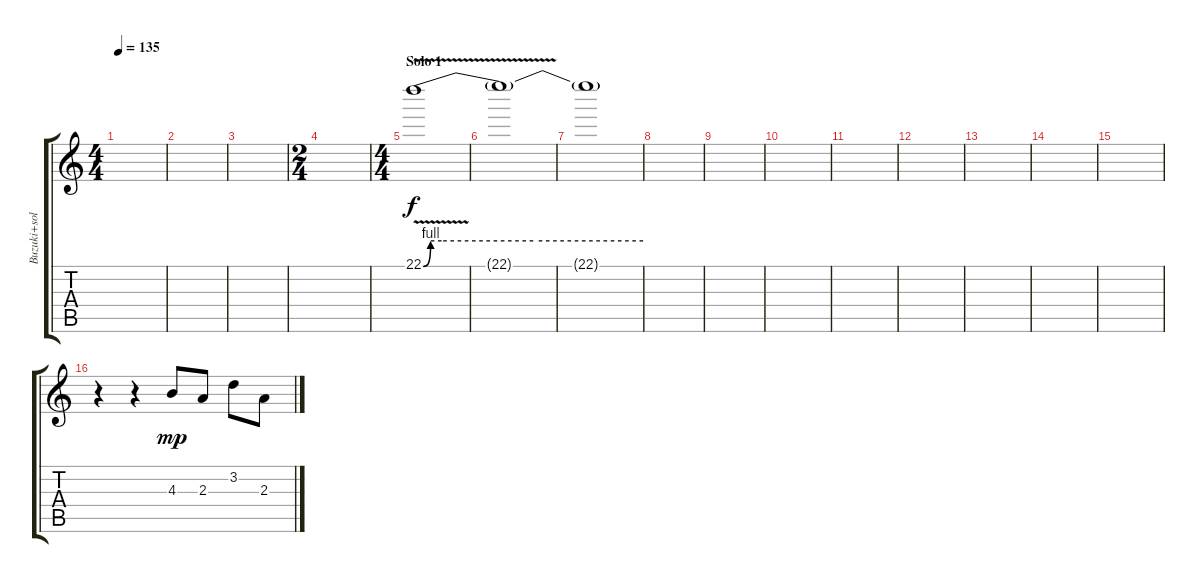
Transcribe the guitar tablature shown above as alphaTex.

\track ("Buzuki+solo+fills" "Buzuki+sol") {instrument acousticguitarnylon}
\staff {score tabs}
\tuning (E4 B3 G3 D3 A2 E2) {hide}
\ts (4 4)
\tempo 135
\clef g2
\ks c
|
|
|
\ts (2 4)
|
\ts (4 4)
\section ("" "Solo 1")
22.1{be (custom 0 0 2 4 5 4 30 4 60 4) v}.1{dy f instrument distortionguitar} |
22.1{t}.1{volume 5} |
22.1{t}.1 |
|
|
|
|
|
|
|
|
r.4 r.4 4.3.8{dy mp instrument distortionguitar} 2.3.8 3.2.8 2.3.8
